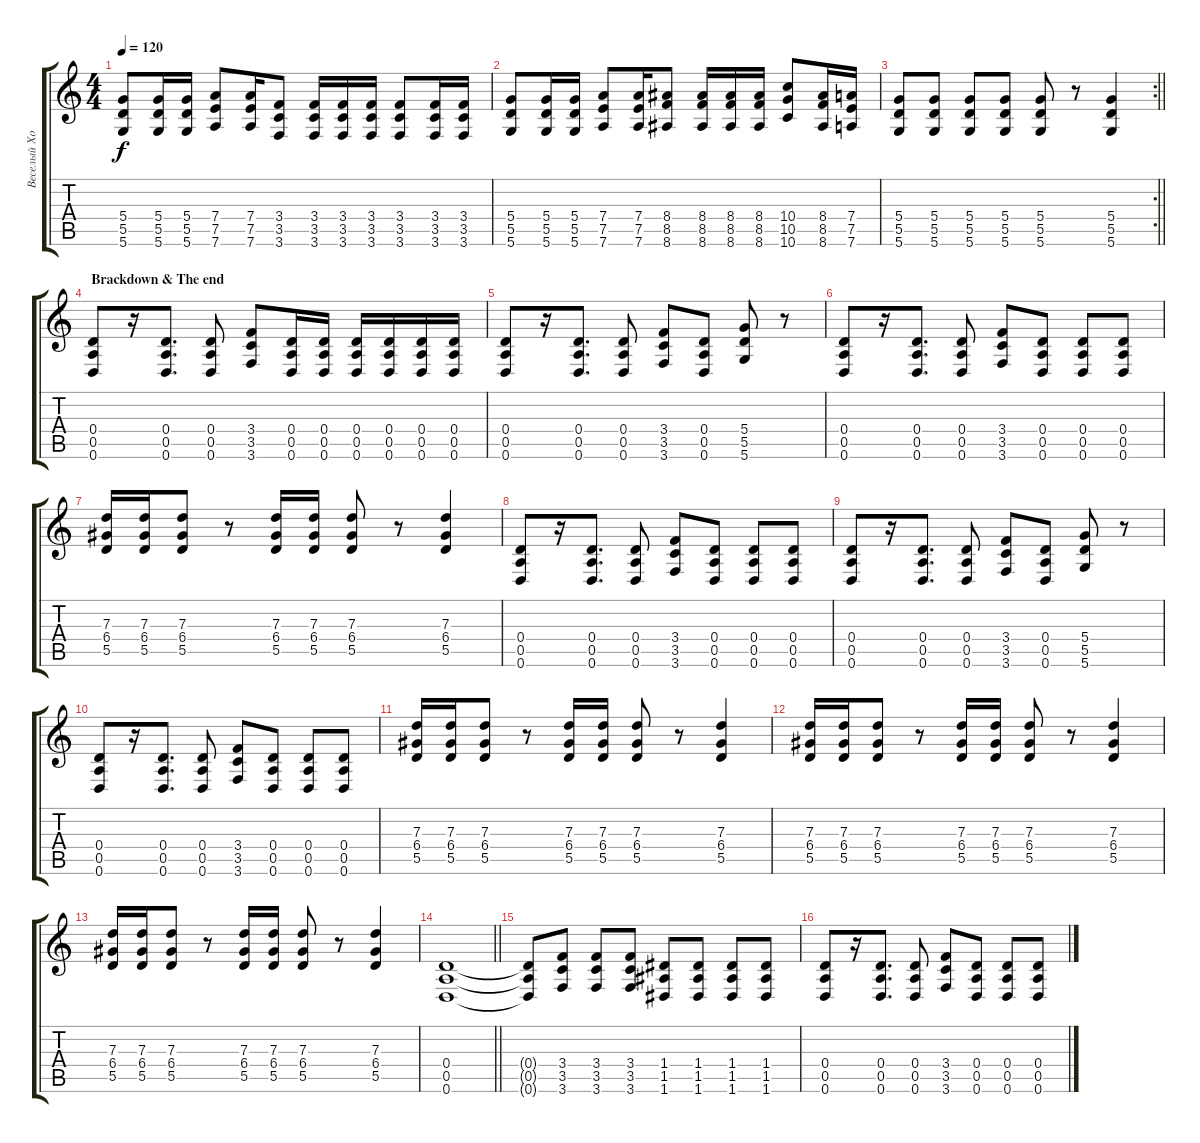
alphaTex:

\track ("Веселый Хобит" "Веселый Хо") {instrument overdrivenguitar}
\staff {score tabs}
\tuning (E4 B3 G3 D3 A2 D2) {hide}
\ts (4 4)
\tempo 120
\clef g2
\ks c
(5.4 5.5 5.6).8{dy f} (5.4 5.5 5.6).16 (5.4 5.5 5.6).16 (7.4 7.5 7.6).8 (7.4 7.5 7.6).16 (3.4 3.5 3.6).8 (3.4 3.5 3.6).16 (3.4 3.5 3.6).16 (3.4 3.5 3.6).16 (3.4 3.5 3.6).8 (3.4 3.5 3.6).16 (3.4 3.5 3.6).16 |
(5.4 5.5 5.6).8 (5.4 5.5 5.6).16 (5.4 5.5 5.6).16 (7.4 7.5 7.6).8 (7.4 7.5 7.6).16 (8.4 8.5 8.6).8 (8.4 8.5 8.6).16 (8.4 8.5 8.6).16 (8.4 8.5 8.6).16 (10.4 10.5 10.6).8 (8.4 8.5 8.6).16 (7.4 7.5 7.6).16 |
\rc 2
\barLineRight lightlight
(5.4 5.5 5.6).8 (5.4 5.5 5.6).8 (5.4 5.5 5.6).8 (5.4 5.5 5.6).8 (5.4 5.5 5.6).8 r.8 (5.4 5.5 5.6).4 |
\section ("" " Brackdown & The end")
(0.4 0.5 0.6).8 r.16 (0.4 0.5 0.6).8{d} (0.4 0.5 0.6).8 (3.4 3.5 3.6).8 (0.4 0.5 0.6).16 (0.4 0.5 0.6).16 (0.4 0.5 0.6).16 (0.4 0.5 0.6).16 (0.4 0.5 0.6).16 (0.4 0.5 0.6).16 |
(0.4 0.5 0.6).8 r.16 (0.4 0.5 0.6).8{d} (0.4 0.5 0.6).8 (3.4 3.5 3.6).8 (0.4 0.5 0.6).8 (5.4 5.5 5.6).8 r.8 |
(0.4 0.5 0.6).8 r.16 (0.4 0.5 0.6).8{d} (0.4 0.5 0.6).8 (3.4 3.5 3.6).8 (0.4 0.5 0.6).8 (0.4 0.5 0.6).8 (0.4 0.5 0.6).8 |
(7.3 6.4 5.5).16 (7.3 6.4 5.5).16 (7.3 6.4 5.5).8 r.8 (7.3 6.4 5.5).16 (7.3 6.4 5.5).16 (7.3 6.4 5.5).8 r.8 (7.3 6.4 5.5).4 |
(0.4 0.5 0.6).8 r.16 (0.4 0.5 0.6).8{d} (0.4 0.5 0.6).8 (3.4 3.5 3.6).8 (0.4 0.5 0.6).8 (0.4 0.5 0.6).8 (0.4 0.5 0.6).8 |
(0.4 0.5 0.6).8 r.16 (0.4 0.5 0.6).8{d} (0.4 0.5 0.6).8 (3.4 3.5 3.6).8 (0.4 0.5 0.6).8 (5.4 5.5 5.6).8 r.8 |
(0.4 0.5 0.6).8 r.16 (0.4 0.5 0.6).8{d} (0.4 0.5 0.6).8 (3.4 3.5 3.6).8 (0.4 0.5 0.6).8 (0.4 0.5 0.6).8 (0.4 0.5 0.6).8 |
(7.3 6.4 5.5).16 (7.3 6.4 5.5).16 (7.3 6.4 5.5).8 r.8 (7.3 6.4 5.5).16 (7.3 6.4 5.5).16 (7.3 6.4 5.5).8 r.8 (7.3 6.4 5.5).4 |
(7.3 6.4 5.5).16 (7.3 6.4 5.5).16 (7.3 6.4 5.5).8 r.8 (7.3 6.4 5.5).16 (7.3 6.4 5.5).16 (7.3 6.4 5.5).8 r.8 (7.3 6.4 5.5).4 |
(7.3 6.4 5.5).16 (7.3 6.4 5.5).16 (7.3 6.4 5.5).8 r.8 (7.3 6.4 5.5).16 (7.3 6.4 5.5).16 (7.3 6.4 5.5).8 r.8 (7.3 6.4 5.5).4 |
\barLineRight lightlight
(0.4 0.5 0.6).1 |
(0.4{t} 0.5{t} 0.6{t}).8 (3.4 3.5 3.6).8 (3.4 3.5 3.6).8 (3.4 3.5 3.6).8 (1.4 1.5 1.6).8 (1.4 1.5 1.6).8 (1.4 1.5 1.6).8 (1.4 1.5 1.6).8 |
(0.4 0.5 0.6).8 r.16 (0.4 0.5 0.6).8{d} (0.4 0.5 0.6).8 (3.4 3.5 3.6).8 (0.4 0.5 0.6).8 (0.4 0.5 0.6).8 (0.4 0.5 0.6).8
